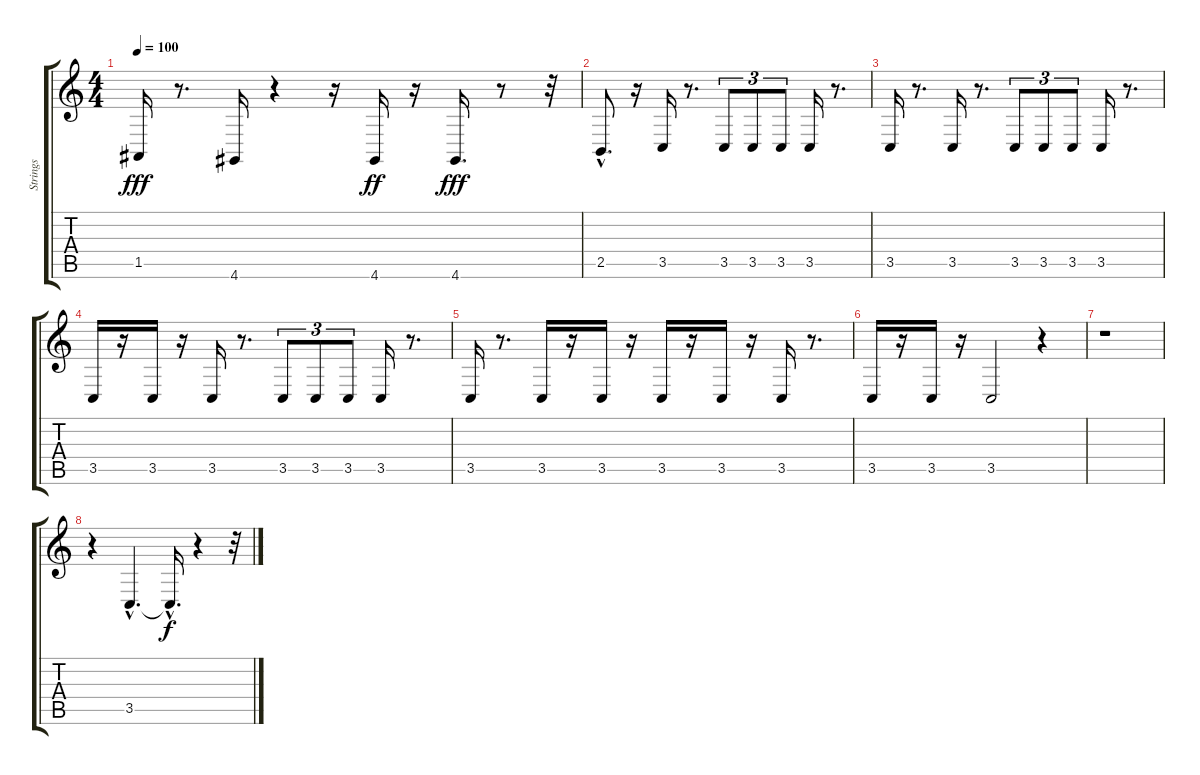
\track ("Strings" "Strings") {instrument stringensemble1}
\staff {score tabs}
\tuning (E4 B3 G3 D3 A2 E2) {hide}
\ts (4 4)
\tempo 100
\clef g2
\ks c
1.5.16{dy fff} r.8{d} 4.6.16 r.4 r.16 4.6.16{dy ff} r.16 4.6.16{d dy fff} r.8 r.32 |
2.5{hac}.8{d} r.16 3.5.16 r.8{d} 3.5.8{tu (3 2)} 3.5.8{tu (3 2)} 3.5.8{tu (3 2)} 3.5.16 r.8{d} |
3.5.16 r.8{d} 3.5.16 r.8{d} 3.5.8{tu (3 2)} 3.5.8{tu (3 2)} 3.5.8{tu (3 2)} 3.5.16 r.8{d} |
3.5.16 r.16 3.5.16 r.16 3.5.16 r.8{d} 3.5.8{tu (3 2)} 3.5.8{tu (3 2)} 3.5.8{tu (3 2)} 3.5.16 r.8{d} |
3.5.16 r.8{d} 3.5.16 r.16 3.5.16 r.16 3.5.16 r.16 3.5.16 r.16 3.5.16 r.8{d} |
3.5.16 r.16 3.5.16 r.16 3.5.2 r.4 |
r.1 |
r.4 3.5{hac}.4{d volume 15} 3.5{hac t}.16{d dy f} r.4 r.32
